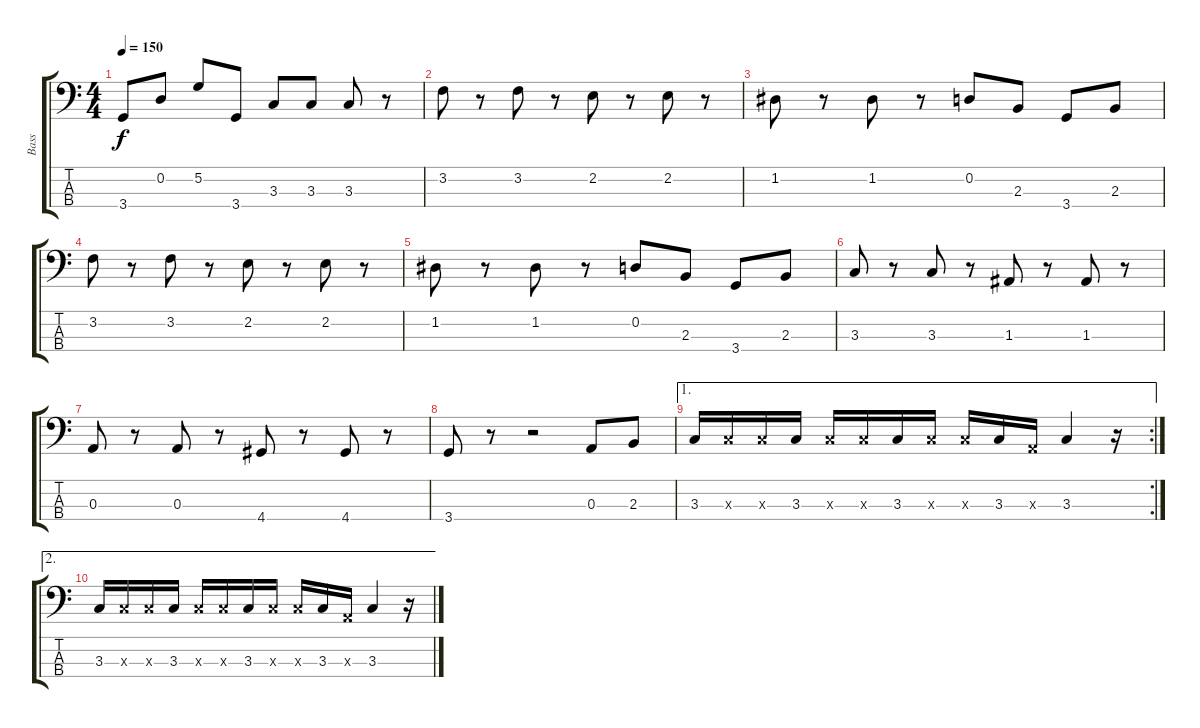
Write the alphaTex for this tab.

\track ("Bass" "Bass") {instrument acousticbass}
\staff {score tabs}
\tuning (G2 D2 A1 E1) {hide}
\ts (4 4)
\tempo 150
\clef f4
\ks c
3.4.8{dy f} 0.2.8 5.2.8 3.4.8 3.3.8 3.3.8 3.3.8 r.8 |
3.2.8 r.8 3.2.8 r.8 2.2.8 r.8 2.2.8 r.8 |
1.2.8 r.8 1.2.8 r.8 0.2.8 2.3.8 3.4.8 2.3.8 |
3.2.8 r.8 3.2.8 r.8 2.2.8 r.8 2.2.8 r.8 |
1.2.8 r.8 1.2.8 r.8 0.2.8 2.3.8 3.4.8 2.3.8 |
3.3.8 r.8 3.3.8 r.8 1.3.8 r.8 1.3.8 r.8 |
0.3.8 r.8 0.3.8 r.8 4.4.8 r.8 4.4.8 r.8 |
3.4.8 r.8 r.2 0.3.8 2.3.8 |
\ae 1
\rc 2
3.3.16 3.3{x}.16 3.3{x}.16 3.3.16 3.3{x}.16 3.3{x}.16 3.3.16 3.3{x}.16 3.3{x}.16 3.3.16 0.3{x}.16 3.3.4 r.16 |
\ae 2
3.3.16 3.3{x}.16 3.3{x}.16 3.3.16 3.3{x}.16 3.3{x}.16 3.3.16 3.3{x}.16 3.3{x}.16 3.3.16 0.3{x}.16 3.3.4 r.16
